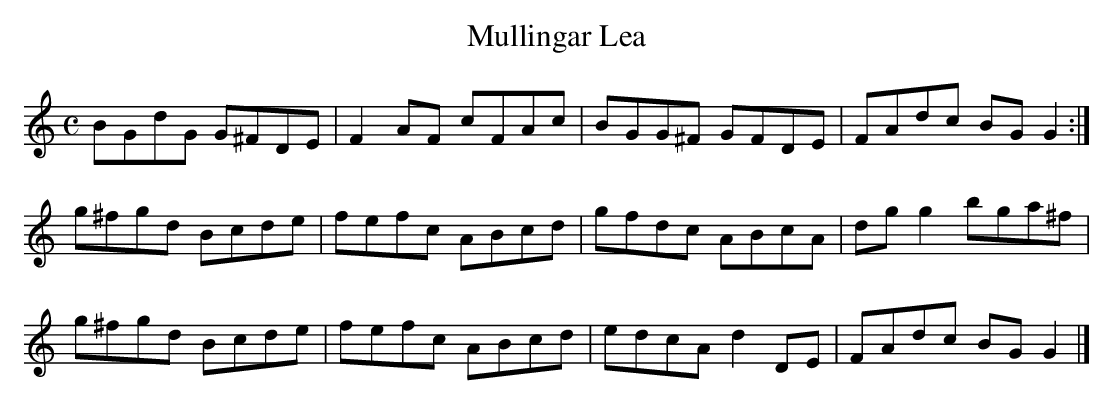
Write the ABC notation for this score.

X:1
T:Mullingar Lea
M:C
L:1/8
K:G Mixolydian
BGdG G^FDE|F2AF cFAc|BGG^F GFDE|FAdc BGG2:|!
g^fgd Bcde|fefc ABcd|gfdc ABcA|dgg2 bga^f|!
g^fgd Bcde|fefc ABcd|edcA d2DE|FAdc BGG2|]!
